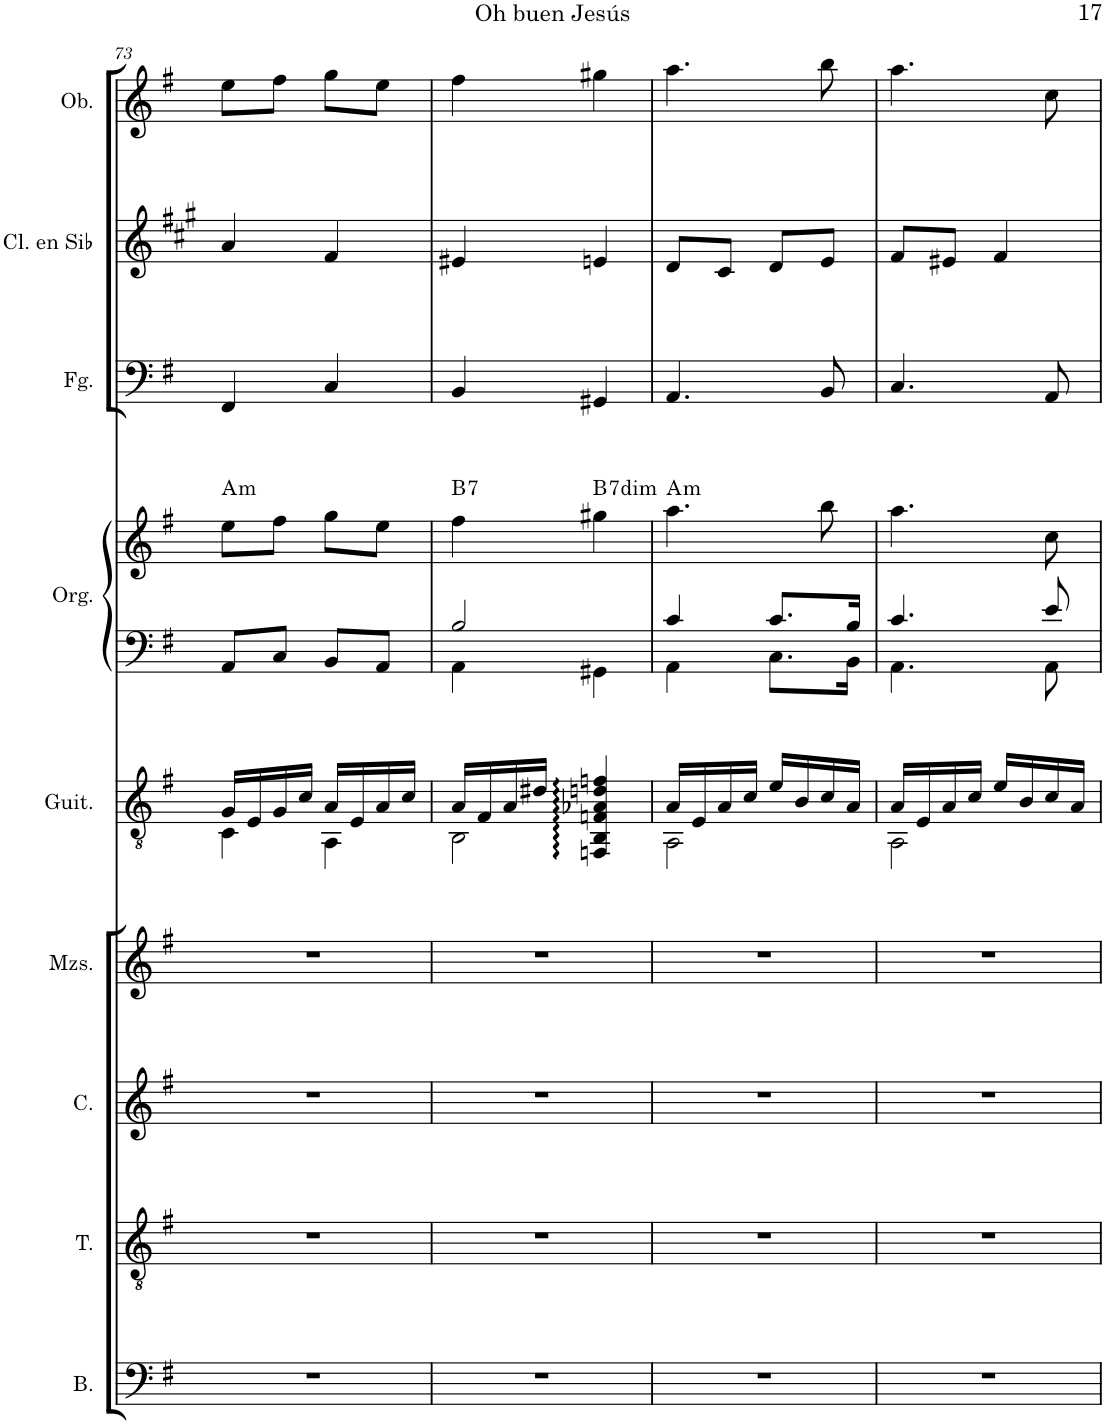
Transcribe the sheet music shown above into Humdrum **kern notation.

**kern	**kern	**kern	**kern	**kern	**harte	**kern	**kern	**harte	**kern	**kern	**kern
*part9	*part8	*part7	*part6	*part5	*part5	*part4	*part4	*part4	*part3	*part2	*part1
*staff10	*staff9	*staff8	*staff7	*staff6	*	*staff5	*staff4	*	*staff3	*staff2	*staff1
*I"Bajo	*I"Tenor	*I"Contralto	*I"Mezzosoprano	*I"Guitarra acústica	*	*I"Órgano	*	*	*I"Fagot	*I"Clarinete en Sib	*I"Oboe
*I'B.	*I'T.	*I'C.	*I'Mzs.	*I'Guit.	*	*	*	*	*I'Fg.	*I'Cl. en Sib	*I'Ob.
!!LO:PB:g=z
*clefF4	*clefGv2	*clefG2	*clefG2	*clefGv2	*	*clefF4	*clefG2	*	*clefF4	*clefG2	*clefG2
*	*	*	*	*	*	*	*	*	*	*Trd1c2	*
*k[f#]	*k[f#]	*k[f#]	*k[f#]	*k[f#]	*	*k[f#]	*k[f#]	*	*k[f#]	*k[f#c#g#]	*k[f#]
*M2/4	*M2/4	*M2/4	*M2/4	*M2/4	*	*M2/4	*M2/4	*	*M2/4	*M2/4	*M2/4
=73	=73	=73	=73	=73	=73	=73	=73	=73	=73	=73	=73
*	*	*	*	*^	*	*	*	*	*	*	*
!	!	!	!	!	!	!LO:H:kt=m	!	!	!LO:H:kt=m	!	!	!
2r	2r	2r	2r	16G/LL	4C\	A:min	8AA/L	8ee\L	A:min	4FF#/	4a/	8ee\L
.	.	.	.	16E/	.	.	.	.	.	.	.	.
.	.	.	.	16G/	.	.	8C/J	8ff#\J	.	.	.	8ff#\J
.	.	.	.	16c/JJ	.	.	.	.	.	.	.	.
.	.	.	.	16A/LL	4AA\	.	8BB/L	8gg\L	.	4C/	4f#/	8gg\L
.	.	.	.	16E/	.	.	.	.	.	.	.	.
.	.	.	.	16A/	.	.	8AA/J	8ee\J	.	.	.	8ee\J
.	.	.	.	16c/JJ	.	.	.	.	.	.	.	.
=74	=74	=74	=74	=74	=74	=74	=74	=74	=74	=74	=74	=74
*	*	*	*	*	*	*	*^	*	*	*	*	*
!	!	!	!	!	!	!LO:H:kt=7	!	!	!	!LO:H:kt=7	!	!	!
2r	2r	2r	2r	16A/LL	2BB\	B:7	2B/	4AA\	4ff#\	B:7	4BB/	4e#X/	4ff#\
.	.	.	.	16F#/	.	.	.	.	.	.	.	.	.
.	.	.	.	16A/	.	.	.	.	.	.	.	.	.
.	.	.	.	16d#X/JJ	.	.	.	.	.	.	.	.	.
!	!	!	!	!	!	!LO:H:kt=7dim	!	!	!	!LO:H:kt=7dim	!	!	!
.	.	.	.	4FFn/ 4BB/ 4Fn/ 4A-X/ 4dn/ 4fn/	.	B:dim	.	4GG#X\	4gg#X\	B:dim	4GG#X/	4en/	4gg#X\
=75	=75	=75	=75	=75	=75	=75	=75	=75	=75	=75	=75	=75	=75
!	!	!	!	!	!	!LO:H:kt=m	!	!	!	!LO:H:kt=m	!	!	!
2r	2r	2r	2r	16A/LL	2AA\	A:min	4c/	4AA\	4.aa\	A:min	4.AA/	8d/L	4.aa\
.	.	.	.	16E/	.	.	.	.	.	.	.	.	.
.	.	.	.	16A/	.	.	.	.	.	.	.	8c#/J	.
.	.	.	.	16c/JJ	.	.	.	.	.	.	.	.	.
.	.	.	.	16e/LL	.	.	8.c/L	8.C\L	.	.	.	8d/L	.
.	.	.	.	16B/	.	.	.	.	.	.	.	.	.
.	.	.	.	16c/	.	.	.	.	8bb\	.	8BB/	8e/J	8bb\
.	.	.	.	16A/JJ	.	.	16B/Jk	16BB\Jk	.	.	.	.	.
=76	=76	=76	=76	=76	=76	=76	=76	=76	=76	=76	=76	=76	=76
2r	2r	2r	2r	16A/LL	2AA\	.	4.c/	4.AA\	4.aa\	.	4.C/	8f#/L	4.aa\
.	.	.	.	16E/	.	.	.	.	.	.	.	.	.
.	.	.	.	16A/	.	.	.	.	.	.	.	8e#X/J	.
.	.	.	.	16c/JJ	.	.	.	.	.	.	.	.	.
.	.	.	.	16e/LL	.	.	.	.	.	.	.	4f#/	.
.	.	.	.	16B/	.	.	.	.	.	.	.	.	.
.	.	.	.	16c/	.	.	8e/	8AA\	8cc\	.	8AA/	.	8cc\
.	.	.	.	16A/JJ	.	.	.	.	.	.	.	.	.
*	*	*	*	*v	*v	*	*	*	*	*	*	*	*
*	*	*	*	*	*	*v	*v	*	*	*	*	*
=	=	=	=	=	=	=	=	=	=	=	=
*-	*-	*-	*-	*-	*-	*-	*-	*-	*-	*-	*-
